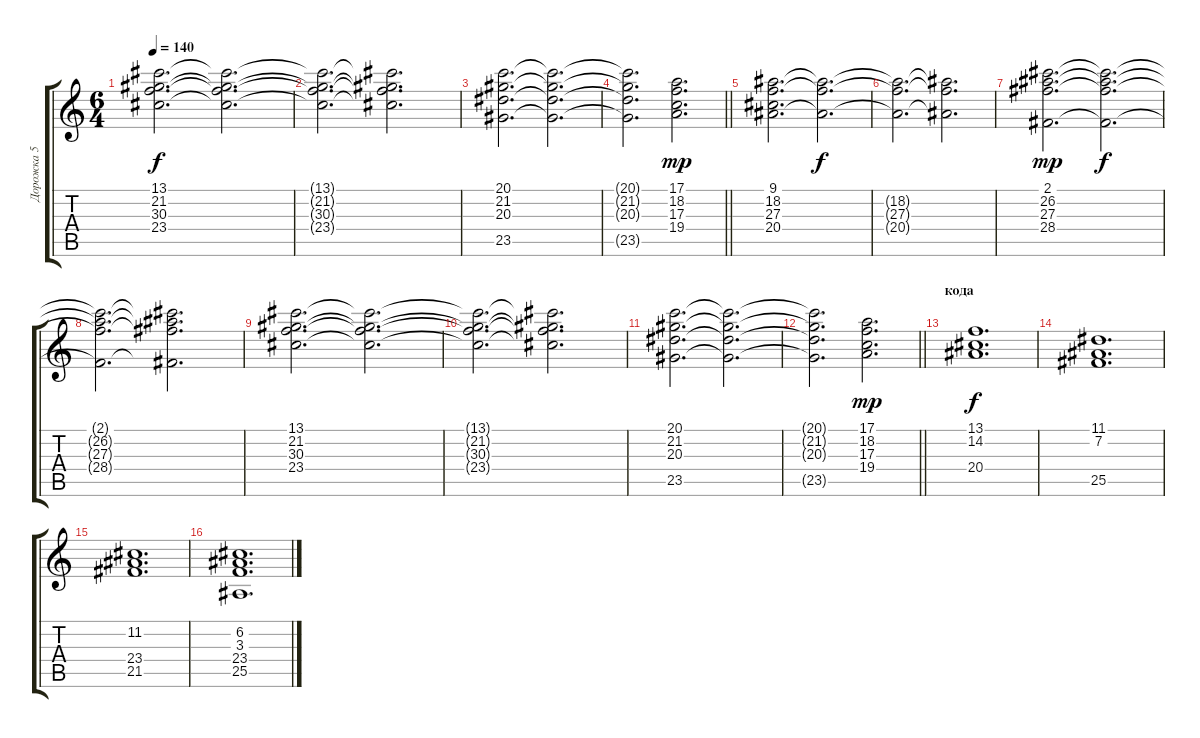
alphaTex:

\track ("Дорожка 5" "Дорожка 5") {instrument flute}
\staff {score tabs}
\tuning (E4 B3 G3 D3 A2 E2) {hide}
\ts (6 4)
\tempo 140
\clef g2
\ks c
(13.1 21.2 30.3 23.4).2{d dy f} (13.1{t} 21.2{t} 30.3{t} 23.4{t}).2{d} |
(13.1{t} 21.2{t} 30.3{t} 23.4{t}).2{d} (13.1{t} 21.2{t} 30.3{t} 23.4{t}).2{d} |
(20.1 21.2 20.3 23.5).2{d} (20.1{t} 21.2{t} 20.3{t} 23.5{t}).2{d} |
\barLineRight lightlight
(20.1{t} 21.2{t} 20.3{t} 23.5{t}).2{d} (17.1 18.2 17.3 19.4).2{d dy mp} |
(9.1 18.2 27.3 20.4).2{d} (18.2{t} 27.3{t} 20.4{t}).2{d dy f} |
(18.2{t} 27.3{t} 20.4{t}).2{d} (18.2{t} 27.3{t} 20.4{t}).2{d} |
(2.1 26.2 27.3 28.4).2{d dy mp} (2.1{t} 26.2{t} 27.3{t} 28.4{t}).2{d dy f} |
(2.1{t} 26.2{t} 27.3{t} 28.4{t}).2{d} (2.1{t} 26.2{t} 27.3{t} 28.4{t}).2{d} |
(13.1 21.2 30.3 23.4).2{d} (13.1{t} 21.2{t} 30.3{t} 23.4{t}).2{d} |
(13.1{t} 21.2{t} 30.3{t} 23.4{t}).2{d} (13.1{t} 21.2{t} 30.3{t} 23.4{t}).2{d} |
(20.1 21.2 20.3 23.5).2{d} (20.1{t} 21.2{t} 20.3{t} 23.5{t}).2{d} |
\barLineRight lightlight
(20.1{t} 21.2{t} 20.3{t} 23.5{t}).2{d} (17.1 18.2 17.3 19.4).2{d dy mp} |
\section ("" "кода")
(13.1 14.2 20.4).1{d dy f} |
(11.1 7.2 25.5).1{d} |
(11.2 23.4 21.5).1{d} |
(6.2 3.3 23.4 25.5).1{d}
